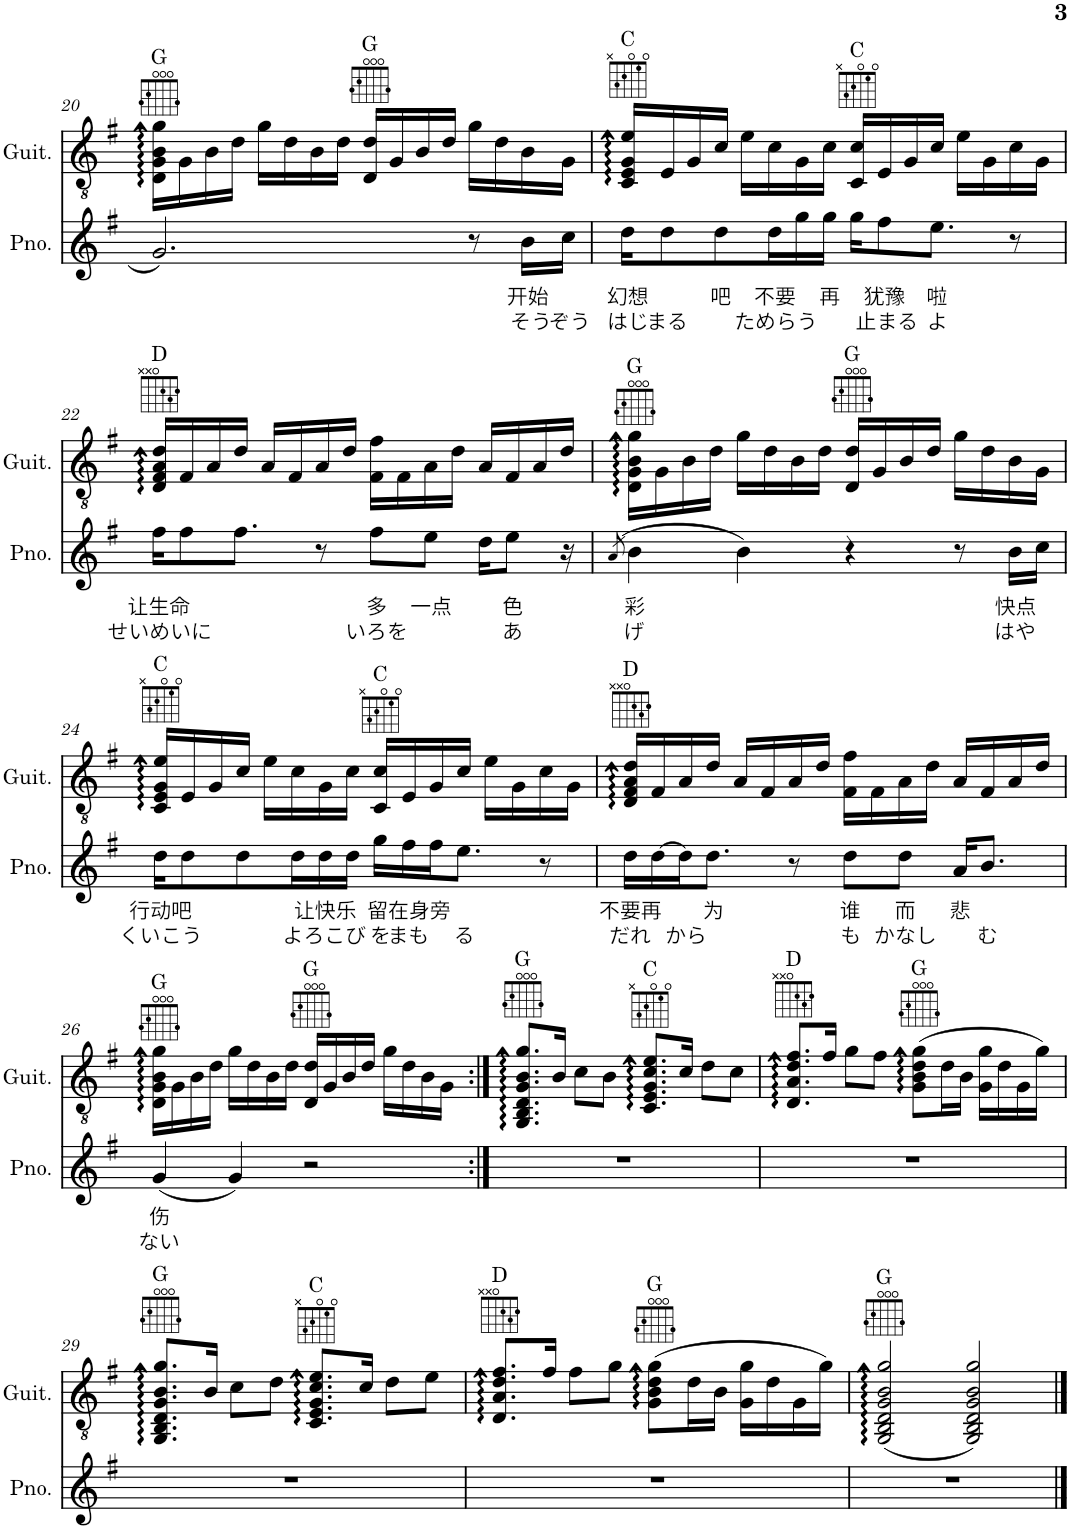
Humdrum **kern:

**kern	**text	**text	**kern	**harte
*part2	*part2	*part2	*part1	*part1
*staff2	*staff2	*staff2	*staff1	*
*I"钢琴	*	*	*I"吉他	*
!!LO:PB:g=z
*clefG2	*	*	*clefGv2	*
*k[f#]	*	*	*k[f#]	*
*M4/4	*	*	*M4/4	*
=20	=20	=20	=20	=20
2.g/	.	.	16D\ 16G\ 16B\ 16g\LL	G:maj
.	.	.	16G\	.
.	.	.	16B\	.
.	.	.	16d\JJ	.
.	.	.	16g\LL	.
.	.	.	16d\	.
.	.	.	16B\	.
.	.	.	16d\JJ	.
.	.	.	16D/ 16d/LL	G:maj
.	.	.	16G/	.
.	.	.	16B/	.
.	.	.	16d/JJ	.
8r	.	.	16g\LL	.
.	.	.	16d\	.
!	!LO:LY:b	!LO:LY:b	!	!
16b\LL	开始	そう	16B\	.
!	!	!LO:LY:b	!	!
16cc\JJ	.	ぞう	16G\JJ	.
=21	=21	=21	=21	=21
!	!LO:LY:b	!LO:LY:b	!	!
16dd\KL	幻想	はじ	16C/ 16E/ 16G/ 16e/LL	C:maj
!	!	!LO:LY:b	!	!
8dd\	.	まる	16E/	.
.	.	.	16G/	.
!	!LO:LY:b	!	!	!
8dd\	吧	.	16c/JJ	.
.	.	.	16e\LL	.
!	!LO:LY:b	!LO:LY:b	!	!
16dd\L	不要	ためらう	16c\	.
16gg\	.	.	16G\	.
!	!LO:LY:b	!	!	!
16gg\JJ	再	.	16c\JJ	.
16gg\KL	.	.	16C/ 16c/LL	C:maj
!	!LO:LY:b	!LO:LY:b	!	!
8ff#\	犹豫	止まる	16E/	.
.	.	.	16G/	.
!	!LO:LY:b	!LO:LY:b	!	!
8.ee\J	啦	よ	16c/JJ	.
.	.	.	16e\LL	.
.	.	.	16G\	.
8r	.	.	16c\	.
.	.	.	16G\JJ	.
!!LO:LB:g=z
=22	=22	=22	=22	=22
!	!LO:LY:b	!LO:LY:b	!	!
16ff#\KL	让生命	せいめいに	16D/ 16F#/ 16A/ 16d/LL	D:maj
8ff#\	.	.	16F#/	.
.	.	.	16A/	.
8.ff#\J	.	.	16d/JJ	.
.	.	.	16A/LL	.
.	.	.	16F#/	.
8r	.	.	16A/	.
.	.	.	16d/JJ	.
!	!LO:LY:b	!LO:LY:b	!	!
8ff#\L	多	いろを	16F#\ 16f#\LL	.
.	.	.	16F#\	.
!	!LO:LY:b	!	!	!
8ee\J	一点	.	16A\	.
.	.	.	16d\JJ	.
16dd\KL	.	.	16A/LL	.
!	!LO:LY:b	!LO:LY:b	!	!
8ee\J	色	あ	16F#/	.
.	.	.	16A/	.
16r	.	.	16d/JJ	.
=23	=23	=23	=23	=23
(8qa/	.	.	.	.
!	!LO:LY:b	!LO:LY:b	!	!
4b\	彩	げ	16D\ 16G\ 16B\ 16g\LL	G:maj
.	.	.	16G\	.
.	.	.	16B\	.
.	.	.	16d\JJ	.
4b\)	.	.	16g\LL	.
.	.	.	16d\	.
.	.	.	16B\	.
.	.	.	16d\JJ	.
4r	.	.	16D/ 16d/LL	G:maj
.	.	.	16G/	.
.	.	.	16B/	.
.	.	.	16d/JJ	.
8r	.	.	16g\LL	.
.	.	.	16d\	.
!	!LO:LY:b	!LO:LY:b	!	!
16b\LL	快点	はや	16B\	.
16cc\JJ	.	.	16G\JJ	.
!!LO:LB:g=z
=24	=24	=24	=24	=24
!	!LO:LY:b	!LO:LY:b	!	!
16dd\KL	行动吧	くいこう	16C/ 16E/ 16G/ 16e/LL	C:maj
8dd\	.	.	16E/	.
.	.	.	16G/	.
8dd\	.	.	16c/JJ	.
.	.	.	16e\LL	.
16dd\L	.	.	16c\	.
!	!LO:LY:b	!LO:LY:b	!	!
16dd\	让快乐	よろこび	16G\	.
16dd\JJ	.	.	16c\JJ	.
!	!	!LO:LY:b	!	!
16gg\LL	.	を	16C/ 16c/LL	C:maj
!	!LO:LY:b	!LO:LY:b	!	!
16ff#\	留在身旁	まも	16E/	.
16ff#\J	.	.	16G/	.
!	!	!LO:LY:b	!	!
8.ee\J	.	る	16c/JJ	.
.	.	.	16e\LL	.
.	.	.	16G\	.
8r	.	.	16c\	.
.	.	.	16G\JJ	.
=25	=25	=25	=25	=25
!	!LO:LY:b	!LO:LY:b	!	!
16dd\LL	不要再	だれ	16D/ 16F#/ 16A/ 16d/LL	D:maj
[16dd\	.	.	16F#/	.
!	!	!LO:LY:b	!	!
16dd\J]	.	から	16A/	.
!	!LO:LY:b	!	!	!
8.dd\J	为	.	16d/JJ	.
.	.	.	16A/LL	.
.	.	.	16F#/	.
8r	.	.	16A/	.
.	.	.	16d/JJ	.
!	!LO:LY:b	!LO:LY:b	!	!
8dd\L	谁	も	16F#\ 16f#\LL	.
.	.	.	16F#\	.
!	!LO:LY:b	!LO:LY:b	!	!
8dd\J	而	かなし	16A\	.
.	.	.	16d\JJ	.
!	!LO:LY:b	!	!	!
16a/KL	悲	.	16A/LL	.
!	!	!LO:LY:b	!	!
8.b/J	.	む	16F#/	.
.	.	.	16A/	.
.	.	.	16d/JJ	.
!!LO:LB:g=z
=26	=26	=26	=26	=26
!	!LO:LY:b	!LO:LY:b	!	!
(4g/	伤	ない	16D\ 16G\ 16B\ 16g\LL	G:maj
.	.	.	16G\	.
.	.	.	16B\	.
.	.	.	16d\JJ	.
4g/)	.	.	16g\LL	.
.	.	.	16d\	.
.	.	.	16B\	.
.	.	.	16d\JJ	.
2r	.	.	16D/ 16d/LL	G:maj
.	.	.	16G/	.
.	.	.	16B/	.
.	.	.	16d/JJ	.
.	.	.	16g\LL	.
.	.	.	16d\	.
.	.	.	16B\	.
.	.	.	16G\JJ	.
=27:|!	=27:|!	=27:|!	=27:|!	=27:|!
1r	.	.	8.GG/ 8.BB/ 8.D/ 8.G/ 8.B/ 8.g/L	G:maj
.	.	.	16B/Jk	.
.	.	.	8c\L	.
.	.	.	8B\J	.
.	.	.	8.C/ 8.E/ 8.G/ 8.c/ 8.e/L	C:maj
.	.	.	16c/Jk	.
.	.	.	8d\L	.
.	.	.	8c\J	.
=28	=28	=28	=28	=28
1r	.	.	8.D/ 8.A/ 8.d/ 8.f#/L	D:maj
.	.	.	16f#/Jk	.
.	.	.	8g\L	.
.	.	.	8f#\J	.
.	.	.	(8G\ 8B\ 8d\ 8g\L	G:maj
.	.	.	16d\L	.
.	.	.	16B\JJ	.
.	.	.	16G\ 16g\LL	.
.	.	.	16d\	.
.	.	.	16G\	.
.	.	.	16g\JJ)	.
!!LO:LB:g=z
=29	=29	=29	=29	=29
1r	.	.	8.GG/ 8.BB/ 8.D/ 8.G/ 8.B/ 8.g/L	G:maj
.	.	.	16B/Jk	.
.	.	.	8c\L	.
.	.	.	8d\J	.
.	.	.	8.C/ 8.E/ 8.G/ 8.c/ 8.e/L	C:maj
.	.	.	16c/Jk	.
.	.	.	8d\L	.
.	.	.	8e\J	.
=30	=30	=30	=30	=30
1r	.	.	8.D/ 8.A/ 8.d/ 8.f#/L	D:maj
.	.	.	16f#/Jk	.
.	.	.	8f#\L	.
.	.	.	8g\J	.
.	.	.	(8G\ 8B\ 8d\ 8g\L	G:maj
.	.	.	16d\L	.
.	.	.	16B\JJ	.
.	.	.	16G\ 16g\LL	.
.	.	.	16d\	.
.	.	.	16G\	.
.	.	.	16g\JJ)	.
=31	=31	=31	=31	=31
1r	.	.	(2GG/ 2BB/ 2D/ 2G/ 2B/ 2g/	G:maj
.	.	.	2GG/ 2BB/ 2D/ 2G/ 2B/ 2g/)	.
==	==	==	==	==
*-	*-	*-	*-	*-
